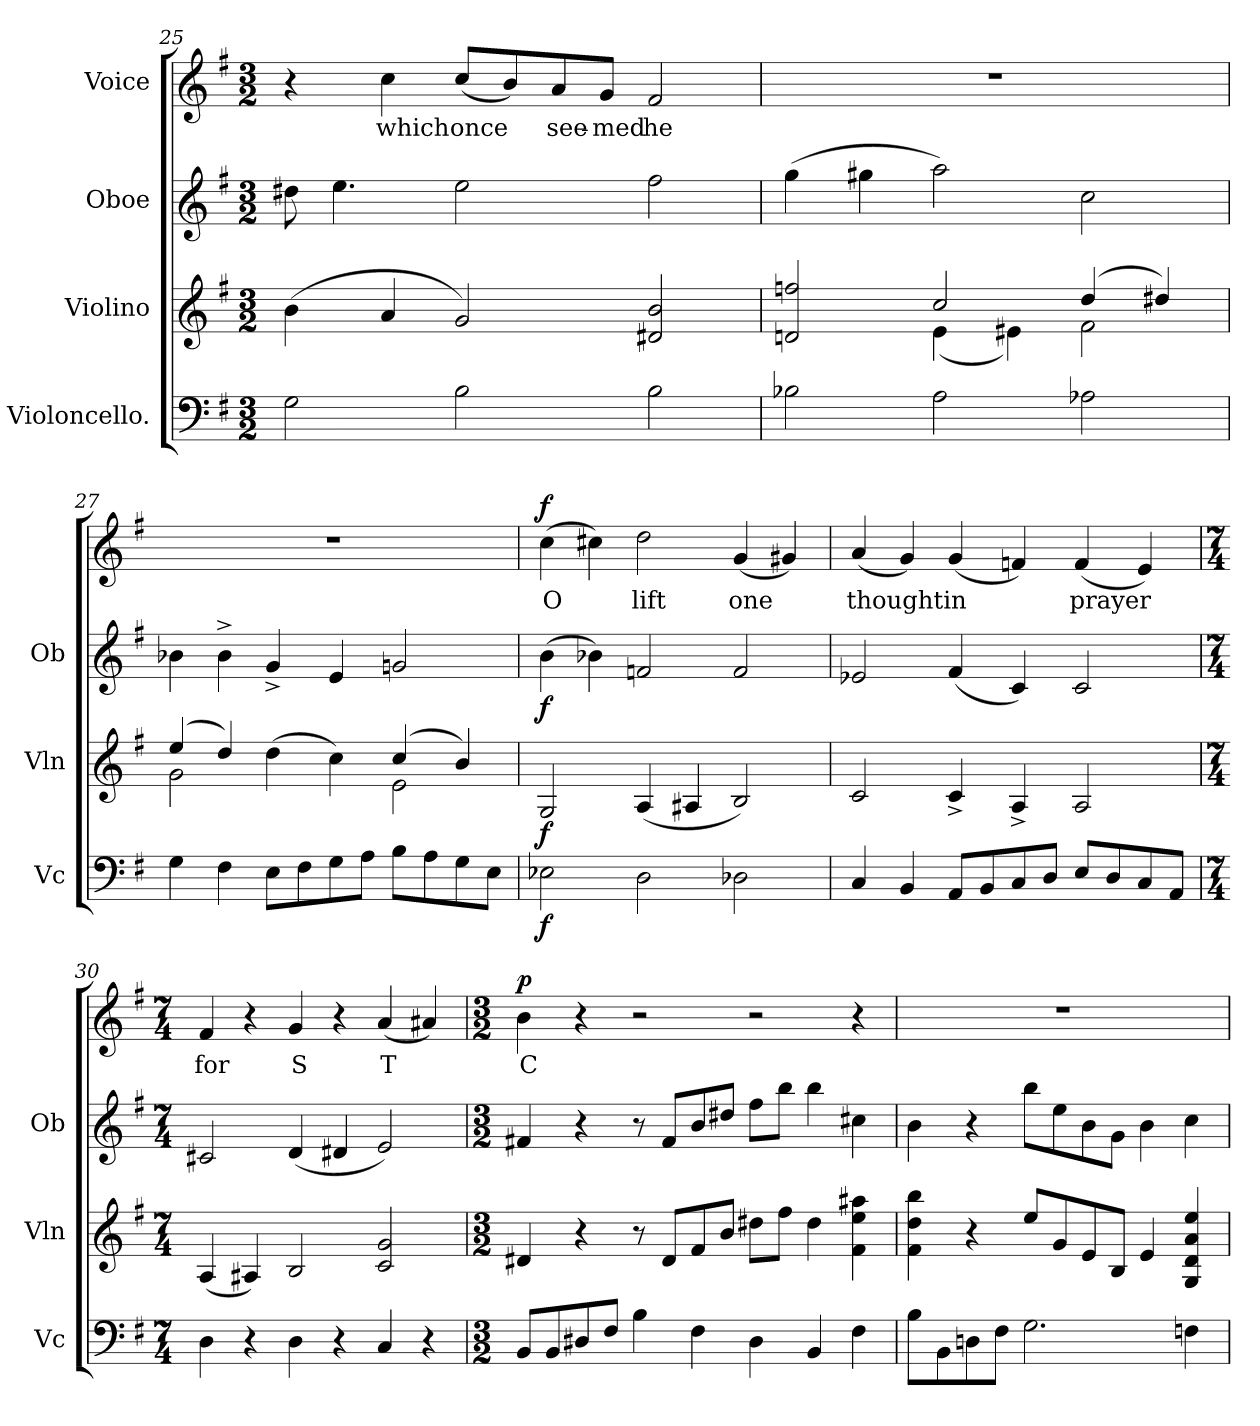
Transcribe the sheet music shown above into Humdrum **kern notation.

**kern	**dynam	**kern	**dynam	**kern	**dynam	**kern	**text	**dynam
*part4	*part4	*part3	*part3	*part2	*part2	*part1	*part1	*part1
*staff4	*staff4	*staff3	*staff3	*staff2	*staff2	*staff1	*staff1	*staff1
*I"Violoncello.	*	*I"Violino	*	*I"Oboe	*	*I"Voice	*	*
*I'Vc	*	*I'Vln	*	*I'Ob	*	*	*	*
!!LO:LB:g=z
*clefF4	*	*clefG2	*	*clefG2	*	*clefG2	*	*
*k[f#]	*	*k[f#]	*	*k[f#]	*	*k[f#]	*	*
*G:	*	*G:	*	*G:	*	*G:	*	*
*M3/2	*	*M3/2	*	*M3/2	*	*M3/2	*	*
=25	=25	=25	=25	=25	=25	=25	=25	=25
2G\	.	(>4b\	.	8dd#X\	.	4r	.	.
.	.	.	.	4.ee\	.	.	.	.
!	!	!	!	!	!	!	!LO:LY:b	!
.	.	4a/	.	.	.	4cc\	which	.
!	!	!	!	!	!	!	!LO:LY:b	!
2B\	.	2g/)	.	2ee\	.	(<8cc/L	once	.
.	.	.	.	.	.	8b/)	.	.
!	!	!	!	!	!	!	!LO:LY:b	!
.	.	.	.	.	.	8a/	see-	.
!	!	!	!	!	!	!	!LO:LY:b	!
.	.	.	.	.	.	8g/J	-med	.
!	!	!	!	!	!	!	!LO:LY:b	!
2B\	.	2d#X/ 2b/	.	2ff#\	.	2f#/	he	.
=26	=26	=26	=26	=26	=26	=26	=26	=26
*	*	*^	*	*	*	*	*	*
!	!	!	!	!	!	!	!LO:N:vis=1	!	!
2B-X\	.	2dn/ 2ffn/	2ryy	.	(>4gg\	.	1.r	.	.
.	.	.	.	.	4gg#X\	.	.	.	.
2A\	.	2cc/	(<4e\	.	2aa\)	.	.	.	.
.	.	.	4e#X\)	.	.	.	.	.	.
2A-X\	.	(4dd/	2f#\	.	2cc\	.	.	.	.
.	.	4dd#X/)	.	.	.	.	.	.	.
=27	=27	=27	=27	=27	=27	=27	=27	=27	=27
!	!	!	!	!	!	!	!LO:N:vis=1	!	!
4G\	.	(4ee/	2g\	.	4b-X\	.	1.r	.	.
4F#\	.	4dd/)	.	.	4b-^>\	.	.	.	.
8E\L	.	2ryy	(>4dd\	.	4g^</	.	.	.	.
8F#\	.	.	.	.	.	.	.	.	.
8G\	.	.	4cc\)	.	4e/	.	.	.	.
8A\J	.	.	.	.	.	.	.	.	.
8B\L	.	(4cc/	2e\	.	2gn/	.	.	.	.
8A\	.	.	.	.	.	.	.	.	.
8G\	.	4b/)	.	.	.	.	.	.	.
8E\J	.	.	.	.	.	.	.	.	.
*	*	*v	*v	*	*	*	*	*	*
=28	=28	=28	=28	=28	=28	=28	=28	=28
!	!LO:DY:b	!	!LO:DY:b	!	!LO:DY:b	!	!LO:LY:b	!LO:DY:b
2E-X\	f	2G/	f	(>4b\	f	(>4cc\	O	f
.	.	.	.	4b-X\)	.	4cc#X\)	.	.
!	!	!	!	!	!	!	!LO:LY:b	!
2D\	.	(<4A/	.	2fn/	.	2dd\	lift	.
.	.	4A#X/	.	.	.	.	.	.
!	!	!	!	!	!	!	!LO:LY:b	!
2D-X\	.	2B/)	.	2f/	.	(<4g/	one	.
.	.	.	.	.	.	4g#X/)	.	.
!!LO:LB:g=z
=29	=29	=29	=29	=29	=29	=29	=29	=29
!	!	!	!	!	!	!	!LO:LY:b	!
4C/	.	2c/	.	2e-X/	.	(<4a/	thought	.
4BB/	.	.	.	.	.	4g/)	.	.
!	!	!	!	!	!	!	!LO:LY:b	!
8AA/L	.	4c^</	.	(<4f#/	.	(<4g/	in	.
8BB/	.	.	.	.	.	.	.	.
8C/	.	4A^</	.	4c/)	.	4fn/)	.	.
8D/J	.	.	.	.	.	.	.	.
!	!	!	!	!	!	!	!LO:LY:b	!
8E/L	.	2A/	.	2c/	.	(<4f/	prayer	.
8D/	.	.	.	.	.	.	.	.
8C/	.	.	.	.	.	4e/)	.	.
8AA/J	.	.	.	.	.	.	.	.
=30	=30	=30	=30	=30	=30	=30	=30	=30
*M7/4	*	*M7/4	*	*M7/4	*	*M7/4	*	*
!	!	!	!	!	!	!	!LO:LY:b	!
4D\	.	(<4A/	.	2c#X/	.	4f#/	for	.
4r	.	4A#X/)	.	.	.	4r	.	.
!	!	!	!	!	!	!	!LO:LY:b:rj	!
4D\	.	2B/	.	(<4d/	.	4g/	S	.
4r	.	.	.	4d#X/	.	4r	.	.
!	!	!	!	!	!	!	!LO:LY:b	!
4C/	.	2c/ 2g/	.	2e/)	.	(<4a/	T	.
4r	.	.	.	.	.	4a#X/)	.	.
=31	=31	=31	=31	=31	=31	=31	=31	=31
*M3/2	*	*M3/2	*	*M3/2	*	*M3/2	*	*
!	!LO:DY:b	!	!	!	!	!	!LO:LY:b	!
!	!LO:DY:n=1:b	!	!LO:DY:b	!	!	!	!	!
!	!	!	!LO:DY:n=1:b	!	!LO:DY:b	!	!	!
!	!	!	!	!	!LO:DY:n=1:b	!	!	!LO:DY:b
8BB/L	p f	4d#X/	p f	4f#X/	p f	4b\	C	p
8BB/	.	.	.	.	.	.	.	.
8D#X/	.	4r	.	4r	.	4r	.	.
8F#/J	.	.	.	.	.	.	.	.
4B\	.	8r	.	8r	.	2r	.	.
.	.	8d#/L	.	8f#/L	.	.	.	.
4F#\	.	8f#/	.	8b/	.	.	.	.
.	.	8b/J	.	8dd#X/J	.	.	.	.
4D#\	.	8dd#X\L	.	8ff#\L	.	2r	.	.
.	.	8ff#\J	.	8bb\J	.	.	.	.
4BB/	.	4dd#\	.	4bb\	.	.	.	.
4F#\	.	4f#\ 4ee\ 4aa#X\	.	4cc#X\	.	4r	.	.
=32	=32	=32	=32	=32	=32	=32	=32	=32
!	!	!	!	!	!	!LO:N:vis=1	!	!
8B\L	.	4f#\ 4dd\ 4bb\	.	4b\	.	1.r	.	.
8BB\	.	.	.	.	.	.	.	.
8Dn\	.	4r	.	4r	.	.	.	.
8F#\J	.	.	.	.	.	.	.	.
2.G\	.	8ee/L	.	8bb\L	.	.	.	.
.	.	8g/	.	8ee\	.	.	.	.
.	.	8e/	.	8b\	.	.	.	.
.	.	8B/J	.	8g\J	.	.	.	.
.	.	4e/	.	4b\	.	.	.	.
4Fn\	.	4G/ 4d/ 4a/ 4ee/	.	4cc\	.	.	.	.
=	=	=	=	=	=	=	=	=
*-	*-	*-	*-	*-	*-	*-	*-	*-
